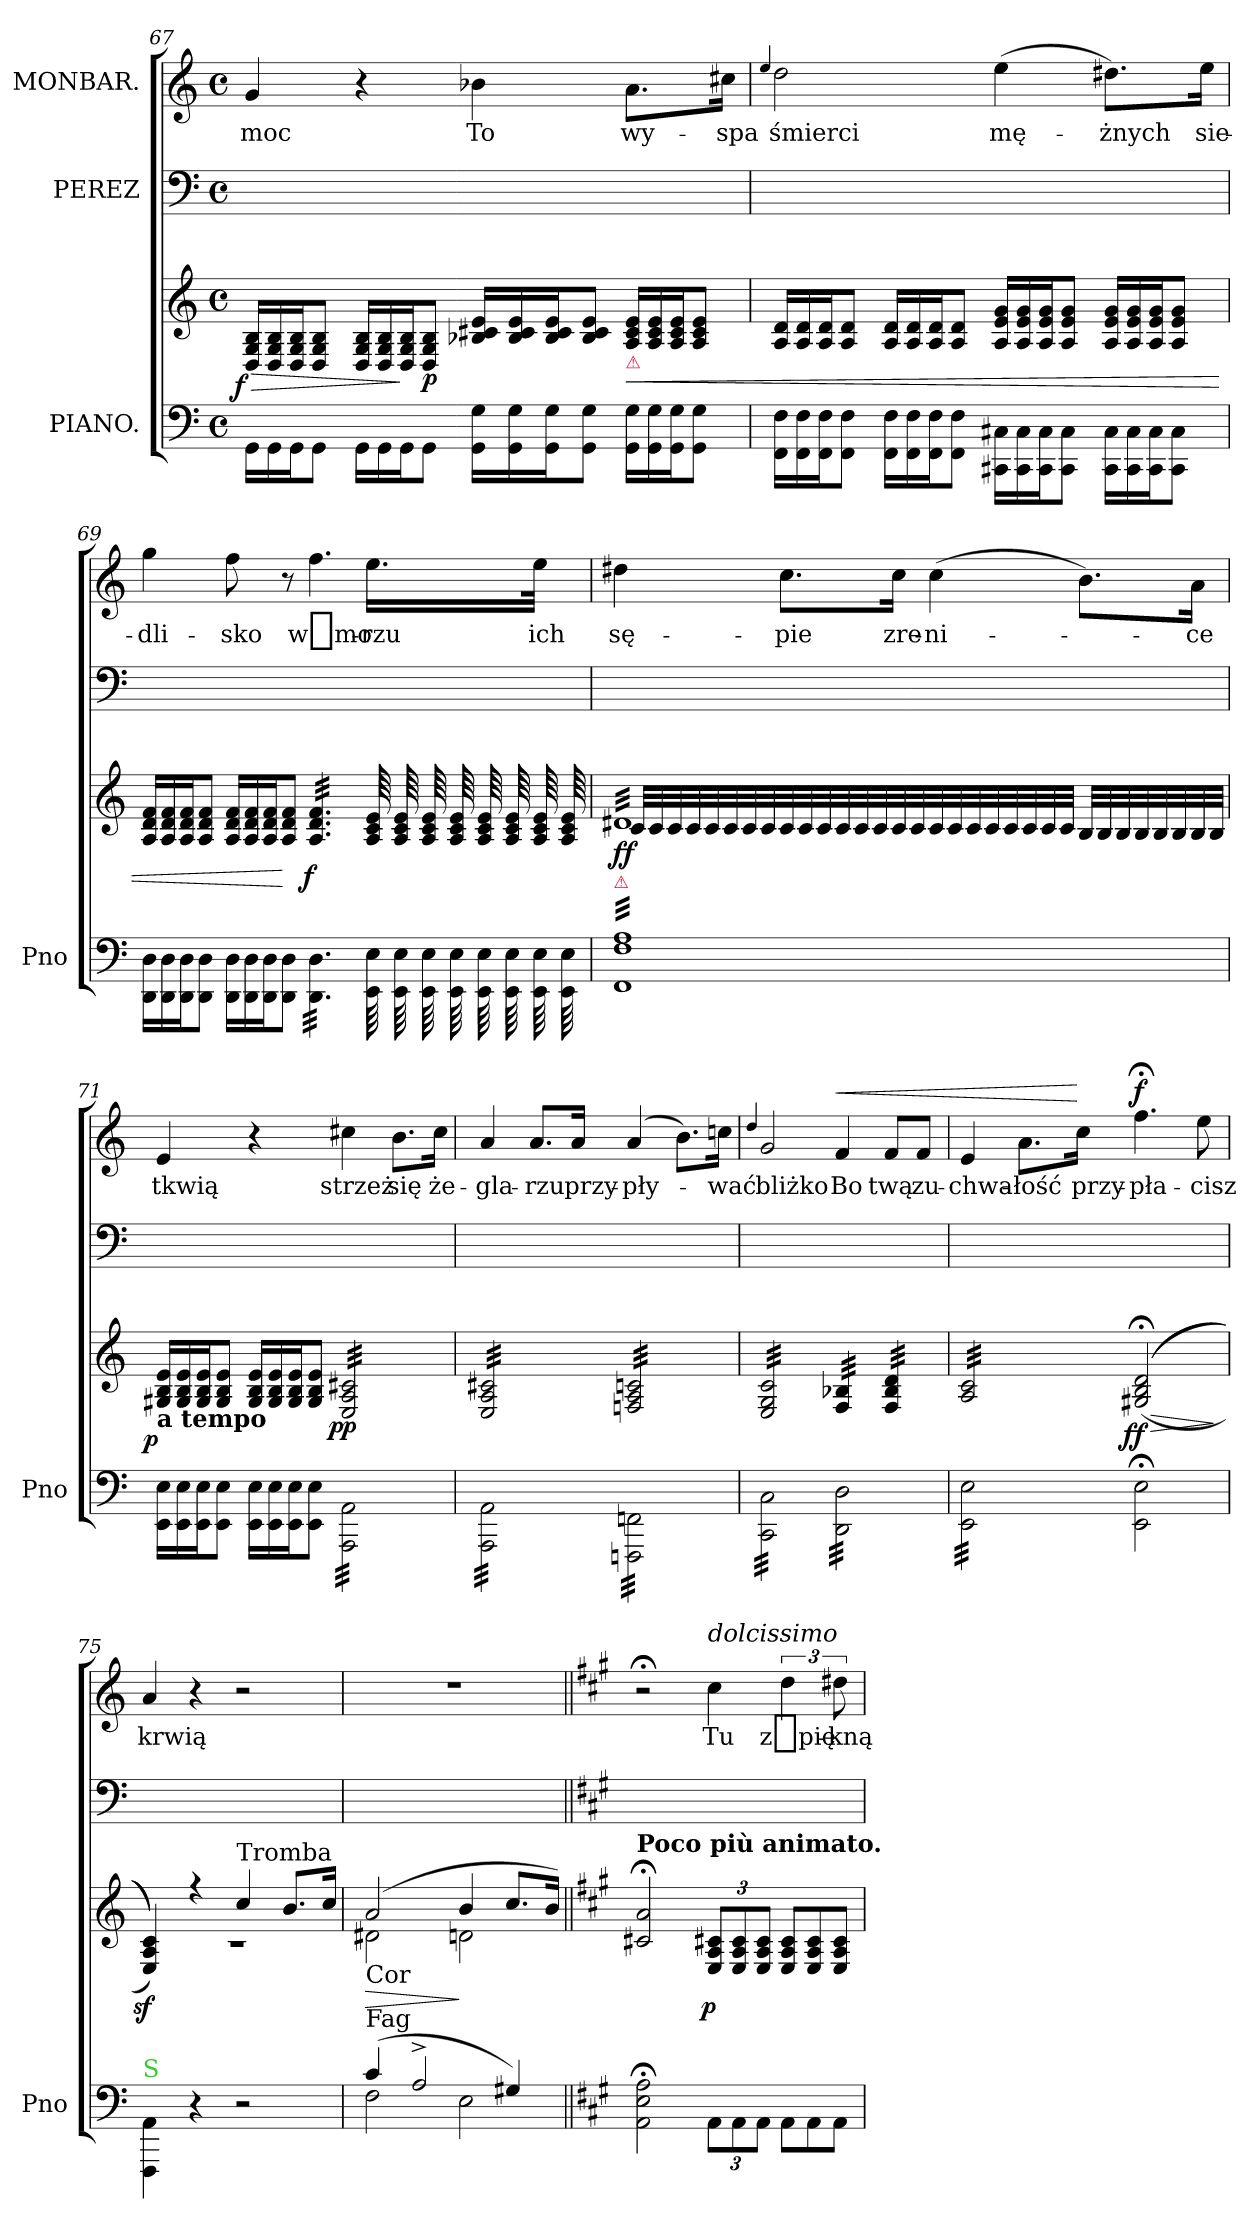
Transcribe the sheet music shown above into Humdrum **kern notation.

**kern	**kern	**dynam	**kern	**kern	**text	**dynam
*part3	*part3	*part3	*part2	*part1	*part1	*part1
*staff4	*staff3	*staff3/4	*staff2	*staff1	*staff1	*staff1
*I"PIANO.	*	*	*I"PEREZ	*I"MONBAR.	*	*
*I'Pno	*	*	*	*	*	*
*clefF4	*clefG2	*	*clefF4	*clefG2	*	*
*	*	*	*	*ITrd8c12	*	*
*k[]	*k[]	*	*k[]	*k[]	*	*
*a:	*a:	*	*a:	*a:	*	*
*M4/4	*M4/4	*	*M4/4	*M4/4	*	*
*met(c)	*met(c)	*	*met(c)	*met(c)	*	*
*Xtuplet	*Xtuplet	*	*	*	*	*
=67	=67	=67	=67	=67	=67	=67
!	!	!LO:DY:n=1:rj	!	!	!	!
24GG\LL	24D/ 24G/ 24B/LL	> f	1ryy	4G/	moc	.
24GG\	24D/ 24G/ 24B/	.	.	.	.	.
24GG\J	24D/ 24G/ 24B/J	.	.	.	.	.
8GG\J	8D/ 8G/ 8B/J	.	.	.	.	.
24GG\LL	24D/ 24G/ 24B/LL	.	.	4r	.	.
24GG\	24D/ 24G/ 24B/	.	.	.	.	.
24GG\J	24D/ 24G/ 24B/J	]	.	.	.	.
8GG\J	8D/ 8G/ 8B/J	p	.	.	.	.
24GG\ 24G\LL	24B-X/ 24c#X/ 24e/LL	.	.	4B-X\	To	.
24GG\ 24G\	24B-/ 24c#/ 24e/	.	.	.	.	.
24GG\ 24G\J	24B-/ 24c#/ 24e/J	.	.	.	.	.
8GG\ 8G\J	8B-/ 8c#/ 8e/J	.	.	.	.	.
!	!LO:TX:b:Bi:color=crimson:t=⚠	!	!	!	!	!
24GG\ 24G\LL	24A/ 24c#/ 24e/LL	<	.	8.A\L	wy-	.
24GG\ 24G\	24A/ 24c#/ 24e/	.	.	.	.	.
24GG\ 24G\J	24A/ 24c#/ 24e/J	.	.	.	.	.
8GG\ 8G\J	8A/ 8c#/ 8e/J	.	.	.	.	.
.	.	.	.	16c#X\Jk	-spa	.
=68	=68	=68	=68	=68	=68	=68
.	.	.	.	4qqe/	.	.
24FF\ 24F\LL	24A/ 24d/LL	.	1ryy	2d\	-śmierci	.
24FF\ 24F\	24A/ 24d/	.	.	.	.	.
24FF\ 24F\J	24A/ 24d/J	.	.	.	.	.
8FF\ 8F\J	8A/ 8d/J	.	.	.	.	.
24FF\ 24F\LL	24A/ 24d/LL	.	.	.	.	.
24FF\ 24F\	24A/ 24d/	.	.	.	.	.
24FF\ 24F\J	24A/ 24d/J	.	.	.	.	.
8FF\ 8F\J	8A/ 8d/J	.	.	.	.	.
24CC#X\ 24C#X\LL	24A/ 24e/ 24g/LL	.	.	(4e\	mę-	.
24CC#\ 24C#\	24A/ 24e/ 24g/	.	.	.	.	.
24CC#\ 24C#\J	24A/ 24e/ 24g/J	.	.	.	.	.
8CC#\ 8C#\J	8A/ 8e/ 8g/J	.	.	.	.	.
24CC#\ 24C#\LL	24A/ 24e/ 24g/LL	.	.	8.d#X\L)	-żnych	.
24CC#\ 24C#\	24A/ 24e/ 24g/	.	.	.	.	.
24CC#\ 24C#\J	24A/ 24e/ 24g/J	.	.	.	.	.
8CC#\ 8C#\J	8A/ 8e/ 8g/J	.	.	.	.	.
.	.	.	.	16e\Jk	sie-	.
=69	=69	=69	=69	=69	=69	=69
24DD\ 24D\LL	24A/ 24d/ 24f/LL	.	1ryy	4g\	-dli-	.
24DD\ 24D\	24A/ 24d/ 24f/	.	.	.	.	.
24DD\ 24D\J	24A/ 24d/ 24f/J	.	.	.	.	.
8DD\ 8D\J	8A/ 8d/ 8f/J	.	.	.	.	.
24DD\ 24D\LL	24A/ 24d/ 24f/LL	.	.	8f\	-sko	.
24DD\ 24D\	24A/ 24d/ 24f/	.	.	.	.	.
24DD\ 24D\J	24A/ 24d/ 24f/J	.	.	.	.	.
8DD\ 8D\J	8A/ 8d/ 8f/J	[	.	8r	.	.
!	!LO:TX:a:i:t=trem&colon;	!	!	!	!	!
!	!	!LO:DY:cj	!	!	!	!
*tremolo	*	*	*	*	*	*
*	*tremolo	*	*	*	*	*
32DD\ 32D\LLL	32A/ 32d/ 32f/LLL	f	.	4.f\	w_mo-	.
32DD\ 32D\	32A/ 32d/ 32f/	.	.	.	.	.
32DD\ 32D\	32A/ 32d/ 32f/	.	.	.	.	.
32DD\ 32D\	32A/ 32d/ 32f/	.	.	.	.	.
32DD\ 32D\	32A/ 32d/ 32f/	.	.	.	.	.
32DD\ 32D\	32A/ 32d/ 32f/	.	.	.	.	.
32DD\ 32D\	32A/ 32d/ 32f/	.	.	.	.	.
32DD\ 32D\	32A/ 32d/ 32f/	.	.	.	.	.
32DD\ 32D\	32A/ 32d/ 32f/	.	.	.	.	.
32DD\ 32D\	32A/ 32d/ 32f/	.	.	.	.	.
32DD\ 32D\	32A/ 32d/ 32f/	.	.	.	.	.
32DD\ 32D\JJJ	32A/ 32d/ 32f/JJJ	.	.	.	.	.
64EE\ 64E\LLLL	64A/ 64c/ 64e/LLLL	.	.	16.e\LL	-rzu	.
64EE\ 64E\	64A/ 64c/ 64e/	.	.	.	.	.
64EE\ 64E\	64A/ 64c/ 64e/	.	.	.	.	.
64EE\ 64E\	64A/ 64c/ 64e/	.	.	.	.	.
64EE\ 64E\	64A/ 64c/ 64e/	.	.	.	.	.
64EE\ 64E\	64A/ 64c/ 64e/	.	.	.	.	.
64EE\ 64E\	64A/ 64c/ 64e/	.	.	32e\JJk	ich	.
64EE\ 64E\	64A/ 64c/ 64e/	.	.	.	.	.
=70	=70	=70	=70	=70	=70	=70
*	*^	*	*	*	*	*
!LO:TX:a:i:color=crimson:t=⚠	!	!	!	!	!	!	!
32FF/ 32F/ 32A/LLL	32d#X/LLL	32c/LLL	ff	1ryy	4d#X\	sę-	.
32FF/ 32F/ 32A/	32d#X/	32c/	.	.	.	.	.
32FF/ 32F/ 32A/	32d#X/	32c/	.	.	.	.	.
32FF/ 32F/ 32A/	32d#X/	32c/	.	.	.	.	.
32FF/ 32F/ 32A/	32d#X/	32c/	.	.	.	.	.
32FF/ 32F/ 32A/	32d#X/	32c/	.	.	.	.	.
32FF/ 32F/ 32A/	32d#X/	32c/	.	.	.	.	.
32FF/ 32F/ 32A/	32d#X/	32c/	.	.	.	.	.
32FF/ 32F/ 32A/	32d#X/	32c/	.	.	8.c\L	-pie	.
32FF/ 32F/ 32A/	32d#X/	32c/	.	.	.	.	.
32FF/ 32F/ 32A/	32d#X/	32c/	.	.	.	.	.
32FF/ 32F/ 32A/	32d#X/	32c/	.	.	.	.	.
32FF/ 32F/ 32A/	32d#X/	32c/	.	.	.	.	.
32FF/ 32F/ 32A/	32d#X/	32c/	.	.	.	.	.
32FF/ 32F/ 32A/	32d#X/	32c/	.	.	16c\Jk	zre-	.
32FF/ 32F/ 32A/	32d#X/	32c/	.	.	.	.	.
32FF/ 32F/ 32A/	32d#X/	32c/	.	.	(4c\	-ni-	.
32FF/ 32F/ 32A/	32d#X/	32c/	.	.	.	.	.
32FF/ 32F/ 32A/	32d#X/	32c/	.	.	.	.	.
32FF/ 32F/ 32A/	32d#X/	32c/	.	.	.	.	.
32FF/ 32F/ 32A/	32d#X/	32c/	.	.	.	.	.
32FF/ 32F/ 32A/	32d#X/	32c/	.	.	.	.	.
32FF/ 32F/ 32A/	32d#X/	32c/	.	.	.	.	.
32FF/ 32F/ 32A/	32d#X/	32c/JJJ	.	.	.	.	.
32FF/ 32F/ 32A/	32d#X/	32B/LLL	.	.	8.B\L)	.	.
32FF/ 32F/ 32A/	32d#X/	32B/	.	.	.	.	.
32FF/ 32F/ 32A/	32d#X/	32B/	.	.	.	.	.
32FF/ 32F/ 32A/	32d#X/	32B/	.	.	.	.	.
32FF/ 32F/ 32A/	32d#X/	32B/	.	.	.	.	.
32FF/ 32F/ 32A/	32d#X/	32B/	.	.	.	.	.
32FF/ 32F/ 32A/	32d#X/	32B/	.	.	16A\Jk	-ce	.
32FF/ 32F/ 32A/JJJ	32d#X/JJJ	32B/JJJ	.	.	.	.	.
*	*Xtremolo	*	*	*	*	*	*
*Xtremolo	*	*	*	*	*	*	*
*	*v	*v	*	*	*	*	*
=71	=71	=71	=71	=71	=71	=71
!	!LO:TX:b:B:t=a tempo	!	!	!	!	!
!	!	!LO:DY:rj	!	!	!	!
24EE\ 24E\LL	24G#X/ 24B/ 24e/LL	p	1ryy	4E/	tkwią	.
24EE\ 24E\	24G#/ 24B/ 24e/	.	.	.	.	.
24EE\ 24E\J	24G#/ 24B/ 24e/J	.	.	.	.	.
8EE\ 8E\J	8G#/ 8B/ 8e/J	.	.	.	.	.
24EE\ 24E\LL	24G#/ 24B/ 24e/LL	.	.	4r	.	.
24EE\ 24E\	24G#/ 24B/ 24e/	.	.	.	.	.
24EE\ 24E\J	24G#/ 24B/ 24e/J	.	.	.	.	.
8EE\ 8E\J	8G#/ 8B/ 8e/J	.	.	.	.	.
!	!LO:TX:a:i:t=trem	!	!	!	!	!
!	!	!LO:DY:cj	!	!	!	!
*tremolo	*	*	*	*	*	*
*	*tremolo	*	*	*	*	*
32AAA\ 32AA\LLL	32E/ 32A/ 32c#X/LLL	pp	.	4c#X\	strzeż	.
32AAA\ 32AA\	32E/ 32A/ 32c#X/	.	.	.	.	.
32AAA\ 32AA\	32E/ 32A/ 32c#X/	.	.	.	.	.
32AAA\ 32AA\	32E/ 32A/ 32c#X/	.	.	.	.	.
32AAA\ 32AA\	32E/ 32A/ 32c#X/	.	.	.	.	.
32AAA\ 32AA\	32E/ 32A/ 32c#X/	.	.	.	.	.
32AAA\ 32AA\	32E/ 32A/ 32c#X/	.	.	.	.	.
32AAA\ 32AA\	32E/ 32A/ 32c#X/	.	.	.	.	.
32AAA\ 32AA\	32E/ 32A/ 32c#X/	.	.	8.B\L	się	.
32AAA\ 32AA\	32E/ 32A/ 32c#X/	.	.	.	.	.
32AAA\ 32AA\	32E/ 32A/ 32c#X/	.	.	.	.	.
32AAA\ 32AA\	32E/ 32A/ 32c#X/	.	.	.	.	.
32AAA\ 32AA\	32E/ 32A/ 32c#X/	.	.	.	.	.
32AAA\ 32AA\	32E/ 32A/ 32c#X/	.	.	.	.	.
32AAA\ 32AA\	32E/ 32A/ 32c#X/	.	.	16c#\Jk	że-	.
32AAA\ 32AA\JJJ	32E/ 32A/ 32c#X/JJJ	.	.	.	.	.
=72	=72	=72	=72	=72	=72	=72
32AAA\ 32AA\LLL	32E/ 32A/ 32c#X/LLL	.	1ryy	4A/	-gla-	.
32AAA\ 32AA\	32E/ 32A/ 32c#X/	.	.	.	.	.
32AAA\ 32AA\	32E/ 32A/ 32c#X/	.	.	.	.	.
32AAA\ 32AA\	32E/ 32A/ 32c#X/	.	.	.	.	.
32AAA\ 32AA\	32E/ 32A/ 32c#X/	.	.	.	.	.
32AAA\ 32AA\	32E/ 32A/ 32c#X/	.	.	.	.	.
32AAA\ 32AA\	32E/ 32A/ 32c#X/	.	.	.	.	.
32AAA\ 32AA\	32E/ 32A/ 32c#X/	.	.	.	.	.
32AAA\ 32AA\	32E/ 32A/ 32c#X/	.	.	8.A/L	-rzu	.
32AAA\ 32AA\	32E/ 32A/ 32c#X/	.	.	.	.	.
32AAA\ 32AA\	32E/ 32A/ 32c#X/	.	.	.	.	.
32AAA\ 32AA\	32E/ 32A/ 32c#X/	.	.	.	.	.
32AAA\ 32AA\	32E/ 32A/ 32c#X/	.	.	.	.	.
32AAA\ 32AA\	32E/ 32A/ 32c#X/	.	.	.	.	.
32AAA\ 32AA\	32E/ 32A/ 32c#X/	.	.	16A/Jk	przy-	.
32AAA\ 32AA\JJJ	32E/ 32A/ 32c#X/JJJ	.	.	.	.	.
32FFFn\ 32FFn\LLL	32Fn/ 32A/ 32cn/LLL	.	.	(4A/	-pły-	.
32FFFn\ 32FFn\	32Fn/ 32A/ 32cn/	.	.	.	.	.
32FFFn\ 32FFn\	32Fn/ 32A/ 32cn/	.	.	.	.	.
32FFFn\ 32FFn\	32Fn/ 32A/ 32cn/	.	.	.	.	.
32FFFn\ 32FFn\	32Fn/ 32A/ 32cn/	.	.	.	.	.
32FFFn\ 32FFn\	32Fn/ 32A/ 32cn/	.	.	.	.	.
32FFFn\ 32FFn\	32Fn/ 32A/ 32cn/	.	.	.	.	.
32FFFn\ 32FFn\	32Fn/ 32A/ 32cn/	.	.	.	.	.
32FFFn\ 32FFn\	32Fn/ 32A/ 32cn/	.	.	8.B\L)	.	.
32FFFn\ 32FFn\	32Fn/ 32A/ 32cn/	.	.	.	.	.
32FFFn\ 32FFn\	32Fn/ 32A/ 32cn/	.	.	.	.	.
32FFFn\ 32FFn\	32Fn/ 32A/ 32cn/	.	.	.	.	.
32FFFn\ 32FFn\	32Fn/ 32A/ 32cn/	.	.	.	.	.
32FFFn\ 32FFn\	32Fn/ 32A/ 32cn/	.	.	.	.	.
32FFFn\ 32FFn\	32Fn/ 32A/ 32cn/	.	.	16cn\Jk	-wać	.
32FFFn\ 32FFn\JJJ	32Fn/ 32A/ 32cn/JJJ	.	.	.	.	.
=73	=73	=73	=73	=73	=73	=73
.	.	.	.	4qqd/	.	.
32CC\ 32C\LLL	32E/ 32G/ 32c/LLL	.	1ryy	2G/	-bliżko	.
32CC\ 32C\	32E/ 32G/ 32c/	.	.	.	.	.
32CC\ 32C\	32E/ 32G/ 32c/	.	.	.	.	.
32CC\ 32C\	32E/ 32G/ 32c/	.	.	.	.	.
32CC\ 32C\	32E/ 32G/ 32c/	.	.	.	.	.
32CC\ 32C\	32E/ 32G/ 32c/	.	.	.	.	.
32CC\ 32C\	32E/ 32G/ 32c/	.	.	.	.	.
32CC\ 32C\	32E/ 32G/ 32c/	.	.	.	.	.
32CC\ 32C\	32E/ 32G/ 32c/	.	.	.	.	.
32CC\ 32C\	32E/ 32G/ 32c/	.	.	.	.	.
32CC\ 32C\	32E/ 32G/ 32c/	.	.	.	.	.
32CC\ 32C\	32E/ 32G/ 32c/	.	.	.	.	.
32CC\ 32C\	32E/ 32G/ 32c/	.	.	.	.	.
32CC\ 32C\	32E/ 32G/ 32c/	.	.	.	.	.
32CC\ 32C\	32E/ 32G/ 32c/	.	.	.	.	.
32CC\ 32C\JJJ	32E/ 32G/ 32c/JJJ	.	.	.	.	.
!	!	!	!	!	!	!LO:HP:a
32DD\ 32D\LLL	32F/ 32B-X/LLL	.	.	4F/	Bo	<
32DD\ 32D\	32F/ 32B-X/	.	.	.	.	.
32DD\ 32D\	32F/ 32B-X/	.	.	.	.	.
32DD\ 32D\	32F/ 32B-X/	.	.	.	.	.
32DD\ 32D\	32F/ 32B-X/	.	.	.	.	.
32DD\ 32D\	32F/ 32B-X/	.	.	.	.	.
32DD\ 32D\	32F/ 32B-X/	.	.	.	.	.
32DD\ 32D\	32F/ 32B-X/JJJ	.	.	.	.	.
32DD\ 32D\	32F/ 32B-/ 32d/LLL	.	.	8F/L	twą	.
32DD\ 32D\	32F/ 32B-/ 32d/	.	.	.	.	.
32DD\ 32D\	32F/ 32B-/ 32d/	.	.	.	.	.
32DD\ 32D\	32F/ 32B-/ 32d/	.	.	.	.	.
32DD\ 32D\	32F/ 32B-/ 32d/	.	.	8F/J	zu-	.
32DD\ 32D\	32F/ 32B-/ 32d/	.	.	.	.	.
32DD\ 32D\	32F/ 32B-/ 32d/	.	.	.	.	.
32DD\ 32D\JJJ	32F/ 32B-/ 32d/JJJ	.	.	.	.	.
=74	=74	=74	=74	=74	=74	=74
32EE\ 32E\LLL	32A/ 32c/LLL	.	1ryy	4E/	-chwa-	.
32EE\ 32E\	32A/ 32c/	.	.	.	.	.
32EE\ 32E\	32A/ 32c/	.	.	.	.	.
32EE\ 32E\	32A/ 32c/	.	.	.	.	.
32EE\ 32E\	32A/ 32c/	.	.	.	.	.
32EE\ 32E\	32A/ 32c/	.	.	.	.	.
32EE\ 32E\	32A/ 32c/	.	.	.	.	.
32EE\ 32E\	32A/ 32c/	.	.	.	.	.
32EE\ 32E\	32A/ 32c/	.	.	8.A\L	-łość	.
32EE\ 32E\	32A/ 32c/	.	.	.	.	.
32EE\ 32E\	32A/ 32c/	.	.	.	.	.
32EE\ 32E\	32A/ 32c/	.	.	.	.	.
32EE\ 32E\	32A/ 32c/	.	.	.	.	.
32EE\ 32E\	32A/ 32c/	.	.	.	.	.
32EE\ 32E\	32A/ 32c/	.	.	16c\Jk	przy-	[
32EE\ 32E\JJJ	32A/ 32c/JJJ	.	.	.	.	.
*	*Xtremolo	*	*	*	*	*
*Xtremolo	*	*	*	*	*	*
!	!	!LO:DY:n=1:cj	!	!	!	!LO:DY:a
2EE;\ 2E;\	(>(>(>2G#X;</ 2B;</ 2d;</	> ff	.	4.f;<\	-pła-	f
.	.	.	.	8e\	-cisz	.
.	.	]	.	.	.	.
=75	=75	=75	=75	=75	=75	=75
*	*^	*	*	*	*	*
!LO:TX:a:color=limegreen:t=S	!	!	!	!	!	!	!
!	!	!	!LO:DY:cj	!	!	!	!
4FFF\ 4AA\	4E/ 4A/ 4c/)))	1rc	sf	1ryy	4A/	krwią	.
4r	4r	.	.	.	4r	.	.
!	!LO:TX:a:t=Tromba	!	!	!	!	!	!
2r	4cc/	.	.	.	2r	.	.
.	8.b/L	.	.	.	.	.	.
.	16cc/Jk	.	.	.	.	.	.
=76	=76	=76	=76	=76	=76	=76	=76
*^	*	*	*	*	*	*	*
!	!	!LO:TX:b:t=Cor	!	!	!	!	!	!
!LO:TX:a:t=Fag	!	!	!	!	!	!	!	!
(4c/	2F\	(2a/	2d#X\	>	1ryy	1r	.	.
2A^</	.	.	.	.	.	.	.	.
.	2E\	4b/	2dn\	]	.	.	.	.
4G#X/)	.	8.cc/L	.	.	.	.	.	.
.	.	16b/Jk)	.	.	.	.	.	.
*v	*v	*	*	*	*	*	*	*
*	*v	*v	*	*	*	*	*
=77||	=77||	=77||	=77||	=77||	=77||	=77||
*k[f#c#g#]	*k[f#c#g#]	*	*k[f#c#g#]	*k[f#c#g#]	*	*
*A:	*A:	*	*A:	*A:	*	*
!	!LO:TX:a:B:t=Poco più animato.	!	!	!	!	!
2AA;<;\ 2E;<;\ 2A;<;\	2c#X;</ 2a;</	.	1ryy	2r;<	.	.
*tuplet	*tuplet	*	*	*	*	*
!	!	!	!	!LO:TX:a:i:t=dolcissimo	!	!
!	!	!LO:DY:cj	!	!	!	!
12AA\L	12E/ 12A/ 12c#X/L	p	.	4c#\	Tu	.
12AA\	12E/ 12A/ 12c#/	.	.	.	.	.
12AA\J	12E/ 12A/ 12c#/J	.	.	.	.	.
*Xtuplet	*Xtuplet	*	*	*	*	*
12AA\L	12E/ 12A/ 12c#/L	.	.	6d\	z_pię-	.
12AA\	12E/ 12A/ 12c#/	.	.	.	.	.
12AA\J	12E/ 12A/ 12c#/J	.	.	12d#X\	-kną	.
=	=	=	=	=	=	=
*-	*-	*-	*-	*-	*-	*-
